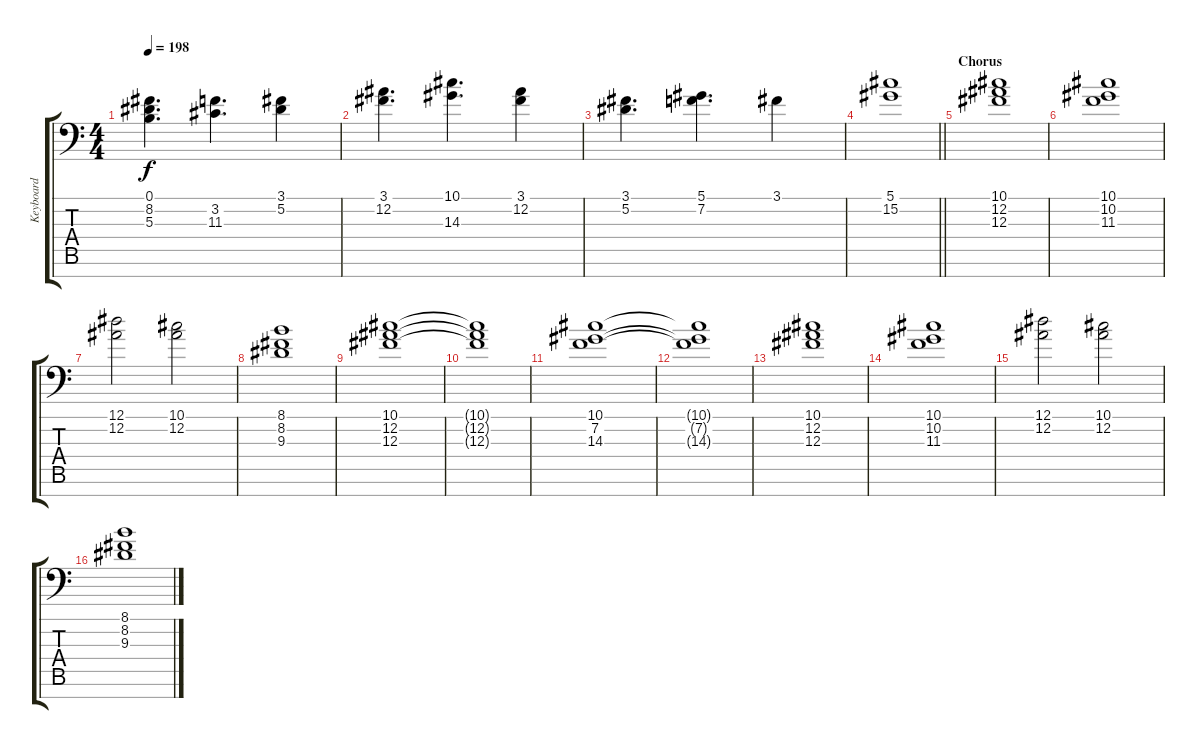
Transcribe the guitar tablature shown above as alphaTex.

\track ("Keyboard" "Keyboard") {instrument lead2sawtooth}
\staff {score tabs}
\tuning (Eb4 Bb3 Gb3 Db3 Ab2 Eb2 Bb1) {hide}
\ts (4 4)
\tempo 198
\clef f4
\ks c
(0.1 8.2 5.3).4{d dy f} (3.2 11.3).4{d} (3.1 5.2).4 |
(3.1 12.2).4{d} (10.1 14.3).4{d} (3.1 12.2).4 |
(3.1 5.2).4{d} (5.1 7.2).4{d} 3.1.4 |
\barLineRight lightlight
(5.1 15.2).1 |
\section ("" "Chorus")
(10.1 12.2 12.3).1 |
(10.1 10.2 11.3).1 |
(12.1 12.2).2 (10.1 12.2).2 |
(8.1 8.2 9.3).1 |
(10.1 12.2 12.3).1 |
(10.1{t} 12.2{t} 12.3{t}).1 |
(10.1 7.2 14.3).1 |
(10.1{t} 7.2{t} 14.3{t}).1 |
(10.1 12.2 12.3).1 |
(10.1 10.2 11.3).1 |
(12.1 12.2).2 (10.1 12.2).2 |
(8.1 8.2 9.3).1
